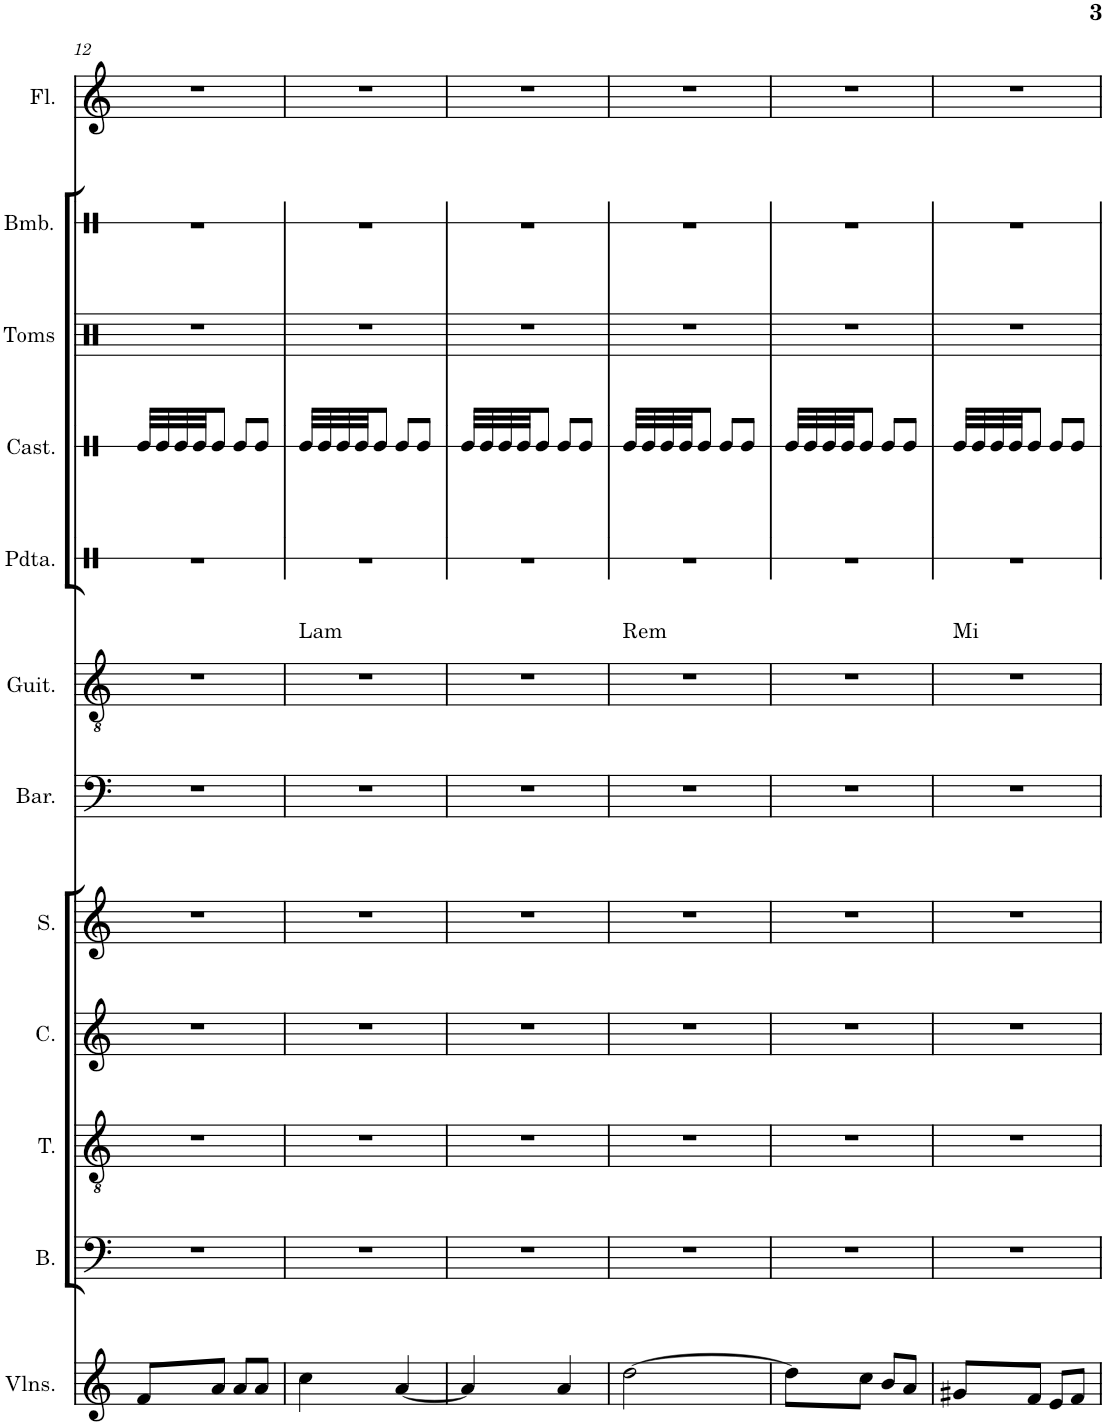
**kern	**kern	**kern	**kern	**kern	**kern	**kern	**harte	**kern	**kern	**kern	**kern	**kern
*part12	*part11	*part10	*part9	*part8	*part7	*part6	*part6	*part5	*part4	*part3	*part2	*part1
*staff12	*staff11	*staff10	*staff9	*staff8	*staff7	*staff6	*	*staff5	*staff4	*staff3	*staff2	*staff1
*I"Violines	*I"Bajo	*I"Tenor	*I"Contralto	*I"Soprano	*I"Barítono	*I"Guitarra	*	*I"Pandereta	*I"Castañuelas	*I"Toms	*I"Bombo	*I"Flauta
*I'Vlns.	*I'B.	*I'T.	*I'C.	*I'S.	*I'Bar.	*I'Guit.	*	*I'Pdta.	*I'Cast.	*I'Toms	*I'Bmb.	*I'Fl.
!!LO:PB:g=z
*clefG2	*clefF4	*clefGv2	*clefG2	*clefG2	*clefF4	*clefGv2	*	*clefX	*clefX	*clefX	*clefX	*clefG2
*k[]	*k[]	*k[]	*k[]	*k[]	*k[]	*k[]	*	*k[]	*k[]	*k[]	*k[]	*k[]
*M2/4	*M2/4	*M2/4	*M2/4	*M2/4	*M2/4	*M2/4	*	*M2/4	*M2/4	*M2/4	*M2/4	*M2/4
=12	=12	=12	=12	=12	=12	=12	=12	=12	=12	=12	=12	=12
8f/L	2r	2r	2r	2r	2r	2r	.	2r	32Re/LLL	2r	2r	2r
.	.	.	.	.	.	.	.	.	32Re/	.	.	.
.	.	.	.	.	.	.	.	.	32Re/	.	.	.
.	.	.	.	.	.	.	.	.	32Re/JJ	.	.	.
8a/J	.	.	.	.	.	.	.	.	8Re/J	.	.	.
8a/L	.	.	.	.	.	.	.	.	8Re/L	.	.	.
8a/J	.	.	.	.	.	.	.	.	8Re/J	.	.	.
=13	=13	=13	=13	=13	=13	=13	=13	=13	=13	=13	=13	=13
!	!	!	!	!	!	!	!LO:H:kt=Lam	!	!	!	!	!
4cc\	2r	2r	2r	2r	2r	2r	N	2r	32Re/LLL	2r	2r	2r
.	.	.	.	.	.	.	.	.	32Re/	.	.	.
.	.	.	.	.	.	.	.	.	32Re/	.	.	.
.	.	.	.	.	.	.	.	.	32Re/JJ	.	.	.
.	.	.	.	.	.	.	.	.	8Re/J	.	.	.
[4a/	.	.	.	.	.	.	.	.	8Re/L	.	.	.
.	.	.	.	.	.	.	.	.	8Re/J	.	.	.
=14	=14	=14	=14	=14	=14	=14	=14	=14	=14	=14	=14	=14
4a/]	2r	2r	2r	2r	2r	2r	.	2r	32Re/LLL	2r	2r	2r
.	.	.	.	.	.	.	.	.	32Re/	.	.	.
.	.	.	.	.	.	.	.	.	32Re/	.	.	.
.	.	.	.	.	.	.	.	.	32Re/JJ	.	.	.
.	.	.	.	.	.	.	.	.	8Re/J	.	.	.
4a/	.	.	.	.	.	.	.	.	8Re/L	.	.	.
.	.	.	.	.	.	.	.	.	8Re/J	.	.	.
=15	=15	=15	=15	=15	=15	=15	=15	=15	=15	=15	=15	=15
!	!	!	!	!	!	!	!LO:H:kt=Rem	!	!	!	!	!
[2dd\	2r	2r	2r	2r	2r	2r	N	2r	32Re/LLL	2r	2r	2r
.	.	.	.	.	.	.	.	.	32Re/	.	.	.
.	.	.	.	.	.	.	.	.	32Re/	.	.	.
.	.	.	.	.	.	.	.	.	32Re/JJ	.	.	.
.	.	.	.	.	.	.	.	.	8Re/J	.	.	.
.	.	.	.	.	.	.	.	.	8Re/L	.	.	.
.	.	.	.	.	.	.	.	.	8Re/J	.	.	.
=16	=16	=16	=16	=16	=16	=16	=16	=16	=16	=16	=16	=16
8dd\L]	2r	2r	2r	2r	2r	2r	.	2r	32Re/LLL	2r	2r	2r
.	.	.	.	.	.	.	.	.	32Re/	.	.	.
.	.	.	.	.	.	.	.	.	32Re/	.	.	.
.	.	.	.	.	.	.	.	.	32Re/JJ	.	.	.
8cc\J	.	.	.	.	.	.	.	.	8Re/J	.	.	.
8b/L	.	.	.	.	.	.	.	.	8Re/L	.	.	.
8a/J	.	.	.	.	.	.	.	.	8Re/J	.	.	.
=17	=17	=17	=17	=17	=17	=17	=17	=17	=17	=17	=17	=17
!	!	!	!	!	!	!	!LO:H:kt=Mi	!	!	!	!	!
8g#X/L	2r	2r	2r	2r	2r	2r	N	2r	32Re/LLL	2r	2r	2r
.	.	.	.	.	.	.	.	.	32Re/	.	.	.
.	.	.	.	.	.	.	.	.	32Re/	.	.	.
.	.	.	.	.	.	.	.	.	32Re/JJ	.	.	.
8f/J	.	.	.	.	.	.	.	.	8Re/J	.	.	.
8e/L	.	.	.	.	.	.	.	.	8Re/L	.	.	.
8f/J	.	.	.	.	.	.	.	.	8Re/J	.	.	.
=	=	=	=	=	=	=	=	=	=	=	=	=
*-	*-	*-	*-	*-	*-	*-	*-	*-	*-	*-	*-	*-
